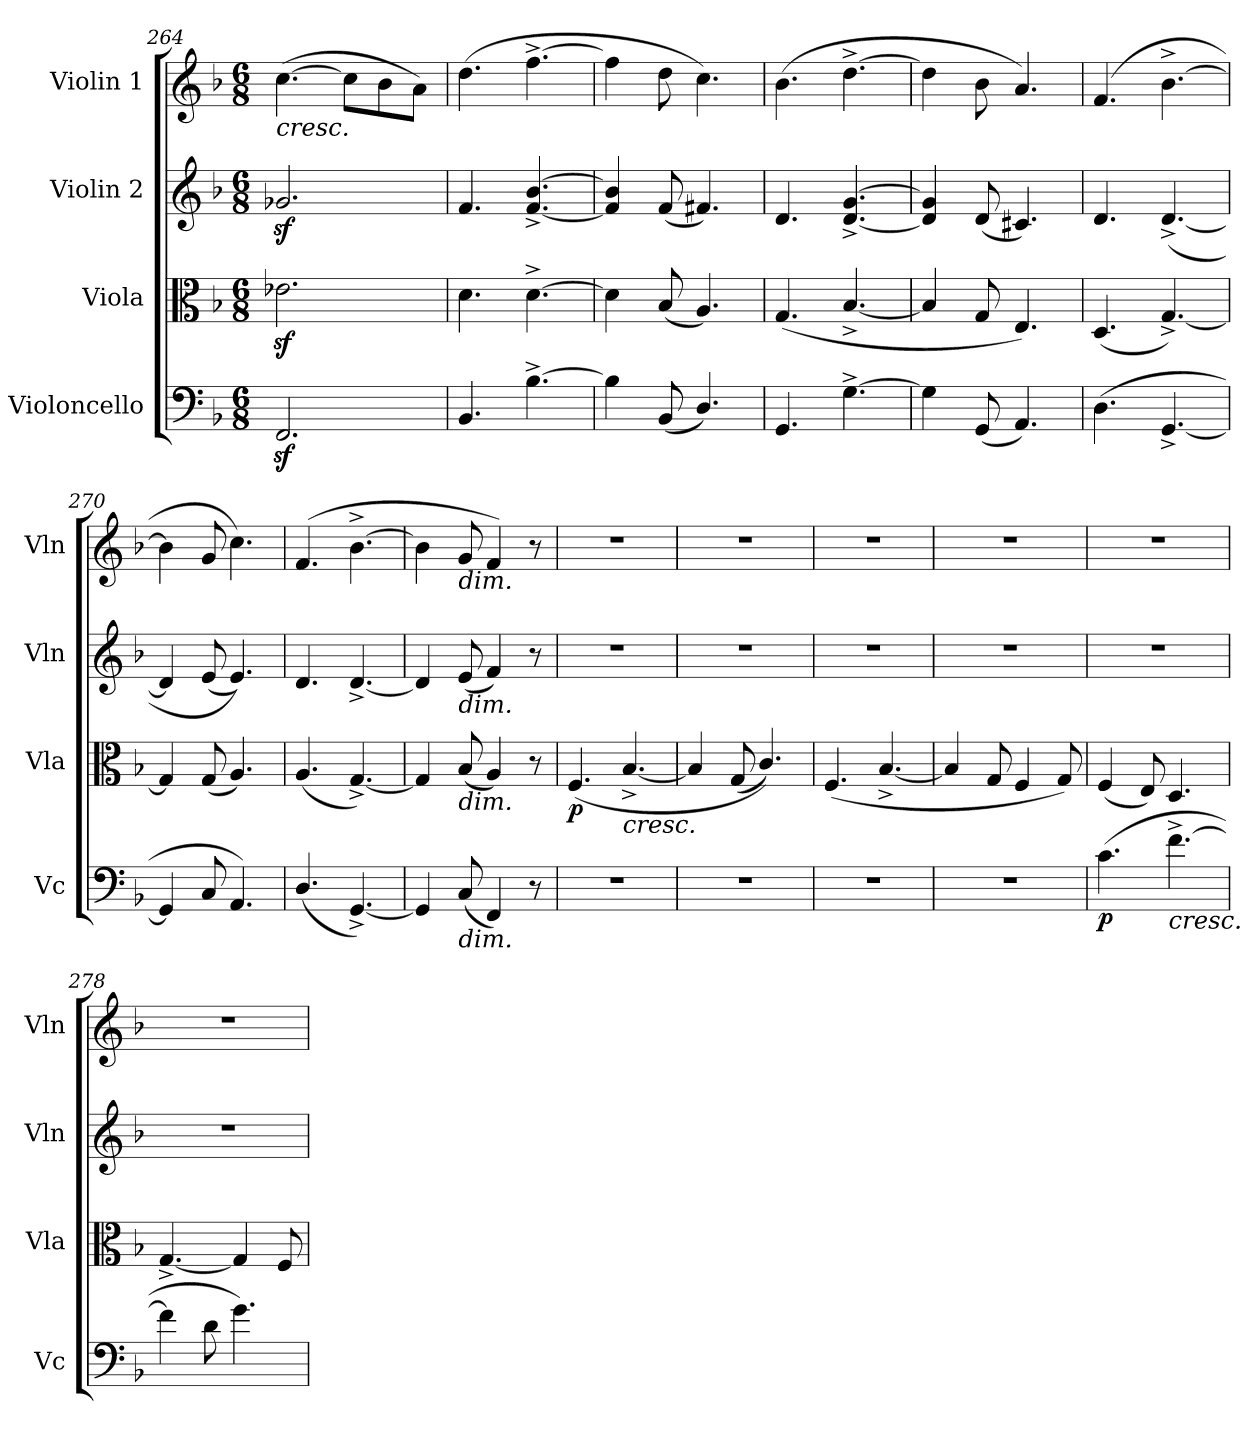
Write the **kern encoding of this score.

**kern	**dynam	**kern	**dynam	**kern	**kern
*part4	*part4	*part3	*part3	*part2	*part1
*staff4	*staff4	*staff3	*staff3	*staff2	*staff1
*I"Violoncello	*	*I"Viola	*	*I"Violin 2	*I"Violin 1
*I'Vc	*	*I'Vla	*	*I'Vln	*I'Vln
*clefF4	*	*clefC3	*	*clefG2	*clefG2
*k[b-]	*	*k[b-]	*	*k[b-]	*k[b-]
*M6/8	*	*M6/8	*	*M6/8	*M6/8
=264	=264	=264	=264	=264	=264
!	!	!	!	!	!LO:TX:b:i:t=cresc.
2.FFz</	.	2.e-Xz<\	.	2.g-Xz</	([4.cc\
.	.	.	.	.	8cc\L]
.	.	.	.	.	8b-\
.	.	.	.	.	8a\J)
!!LO:LB:g=z
=265	=265	=265	=265	=265	=265
4.BB-/	.	4.d\	.	4.f/	(4.dd\
[4.B-^\	.	[4.d^\	.	[4.f/^> [4.b-/^>	[4.ff^\
=266	=266	=266	=266	=266	=266
4B-\]	.	4d\]	.	4f/] 4b-/]	4ff\]
(8BB-/	.	(8B-/	.	(8f/	8dd\
4.D/)	.	4.A/)	.	4.f#X/)	4.cc\)
!!LO:LB:g=z
=267	=267	=267	=267	=267	=267
4.GG/	.	(<4.G/	.	4.d/	(4.b-\
[4.G^\	.	[4.B-^>/	.	[4.d/^> [4.g/^>	[4.dd^\
=268	=268	=268	=268	=268	=268
4G\]	.	4B-/]	.	4d/] 4g/]	4dd\]
(8GG/	.	8G/	.	(8d/	8b-\
4.AA/)	.	4.E/)	.	4.c#X/)	4.a/)
=269	=269	=269	=269	=269	=269
(>4.D\	.	(4.D/	.	4.d/	(4.f/
[4.GG^>/	.	[4.G^>/)	.	([4.d^>/	[4.b-^\
=270	=270	=270	=270	=270	=270
4GG/]	.	4G/]	.	4d/]	4b-\]
8C/	.	(8G/	.	(8e/	8g/
4.AA/)	.	4.A/)	.	4.e/))	4.cc\)
=271	=271	=271	=271	=271	=271
(4.D/	.	(4.A/	.	4.d/	(4.f/
[4.GG^>/)	.	[4.G^>/)	.	[4.d^>/	[4.b-^\
=272	=272	=272	=272	=272	=272
4GG/]	.	4G/]	.	4d/]	4b-\]
!	!	!	!	!	!LO:TX:b:i:t=dim.
!	!	!	!	!LO:TX:b:i:t=dim.	!
!	!	!LO:TX:b:i:t=dim.	!	!	!
!LO:TX:b:i:t=dim.	!	!	!	!	!
(8C/	.	(8B-/	.	(8e/	8g/
4FF/)	.	4A/)	.	4f/)	4f/)
8r	.	8r	.	8r	8r
=273	=273	=273	=273	=273	=273
!	!	!	!LO:DY:b	!	!
2.r	.	(>4.F/	p	2.r	2.r
!	!	!LO:TX:b:i:t=cresc.	!	!	!
.	.	[4.B-^>/	.	.	.
=274	=274	=274	=274	=274	=274
2.r	.	4B-/]	.	2.r	2.r
.	.	(8G/	.	.	.
.	.	4.c/))	.	.	.
=275	=275	=275	=275	=275	=275
2.r	.	(<4.F/	.	2.r	2.r
.	.	[4.B-^>/	.	.	.
=276	=276	=276	=276	=276	=276
2.r	.	4B-/]	.	2.r	2.r
.	.	8G/	.	.	.
.	.	4F/	.	.	.
.	.	8G/)	.	.	.
=277	=277	=277	=277	=277	=277
!	!LO:DY:b	!	!	!	!
(4.c\	p	(4F/	.	2.r	2.r
.	.	8E/)	.	.	.
!LO:TX:b:i:t=cresc.	!	!	!	!	!
[4.f^<\	.	4.D/	.	.	.
=278	=278	=278	=278	=278	=278
4f\]	.	[4.G^>/	.	2.r	2.r
8d\	.	.	.	.	.
4.g\)	.	4G/]	.	.	.
.	.	8F/	.	.	.
=	=	=	=	=	=
*-	*-	*-	*-	*-	*-
